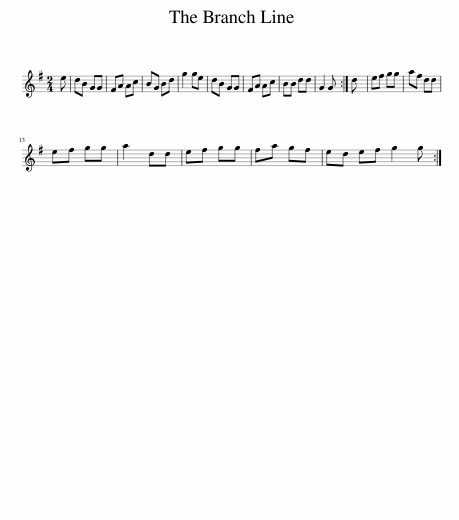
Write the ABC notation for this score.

X:1
L:1/8
M:2/4
I:linebreak $
K:G
V:1 treble
V:1
 e | dB GG | FA Ac | BG Bd | g2 ge | %5
 dB GG | FA Ac | BB dd | G2 G :| d | %10
 ef gg | af dd |$ ef gg | a2 dd | ef gg | %15
 fa gf | ed ef g2 g :| %17
